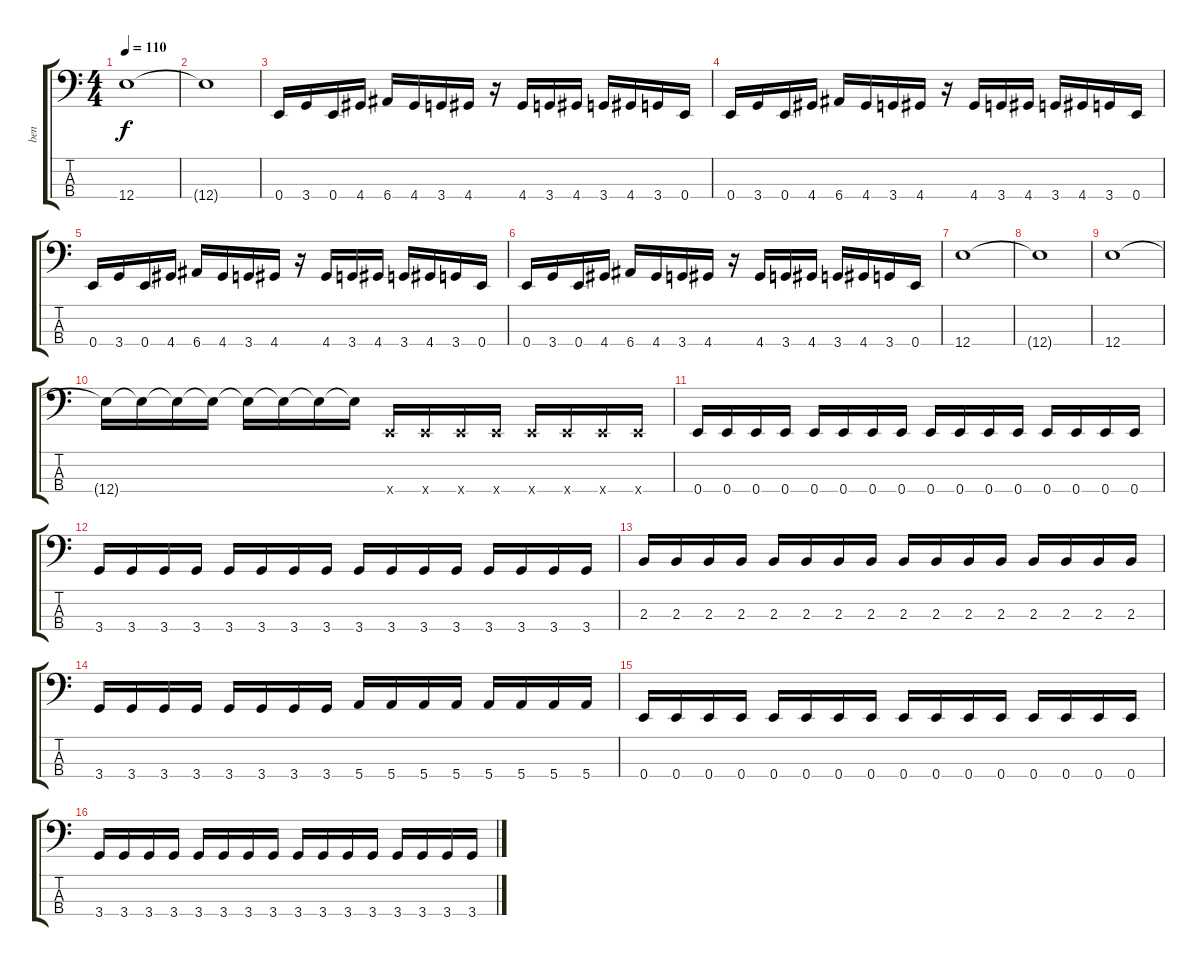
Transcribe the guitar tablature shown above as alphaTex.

\track ("ben" "ben") {instrument electricbassfinger}
\staff {score tabs}
\tuning (G2 D2 A1 E1) {hide}
\ts (4 4)
\tempo 110
\clef f4
\ks c
12.4{t}.1{dy f} |
12.4{t}.1 |
0.4.16 3.4.16 0.4.16 4.4.16 6.4.16 4.4.16 3.4.16 4.4.16 r.16 4.4.16 3.4.16 4.4.16 3.4.16 4.4.16 3.4.16 0.4.16 |
0.4.16 3.4.16 0.4.16 4.4.16 6.4.16 4.4.16 3.4.16 4.4.16 r.16 4.4.16 3.4.16 4.4.16 3.4.16 4.4.16 3.4.16 0.4.16 |
0.4.16 3.4.16 0.4.16 4.4.16 6.4.16 4.4.16 3.4.16 4.4.16 r.16 4.4.16 3.4.16 4.4.16 3.4.16 4.4.16 3.4.16 0.4.16 |
0.4.16 3.4.16 0.4.16 4.4.16 6.4.16 4.4.16 3.4.16 4.4.16 r.16 4.4.16 3.4.16 4.4.16 3.4.16 4.4.16 3.4.16 0.4.16 |
12.4.1 |
12.4{t}.1 |
12.4.1 |
12.4{t}.16 12.4{t}.16 12.4{t}.16 12.4{t}.16 12.4{t}.16 12.4{t}.16 12.4{t}.16 12.4{t}.16 0.4{x}.16 0.4{x}.16 0.4{x}.16 0.4{x}.16 0.4{x}.16 0.4{x}.16 0.4{x}.16 0.4{x}.16 |
0.4.16 0.4.16 0.4.16 0.4.16 0.4.16 0.4.16 0.4.16 0.4.16 0.4.16 0.4.16 0.4.16 0.4.16 0.4.16 0.4.16 0.4.16 0.4.16 |
3.4.16 3.4.16 3.4.16 3.4.16 3.4.16 3.4.16 3.4.16 3.4.16 3.4.16 3.4.16 3.4.16 3.4.16 3.4.16 3.4.16 3.4.16 3.4.16 |
2.3.16 2.3.16 2.3.16 2.3.16 2.3.16 2.3.16 2.3.16 2.3.16 2.3.16 2.3.16 2.3.16 2.3.16 2.3.16 2.3.16 2.3.16 2.3.16 |
3.4.16 3.4.16 3.4.16 3.4.16 3.4.16 3.4.16 3.4.16 3.4.16 5.4.16 5.4.16 5.4.16 5.4.16 5.4.16 5.4.16 5.4.16 5.4.16 |
0.4.16 0.4.16 0.4.16 0.4.16 0.4.16 0.4.16 0.4.16 0.4.16 0.4.16 0.4.16 0.4.16 0.4.16 0.4.16 0.4.16 0.4.16 0.4.16 |
3.4.16 3.4.16 3.4.16 3.4.16 3.4.16 3.4.16 3.4.16 3.4.16 3.4.16 3.4.16 3.4.16 3.4.16 3.4.16 3.4.16 3.4.16 3.4.16
